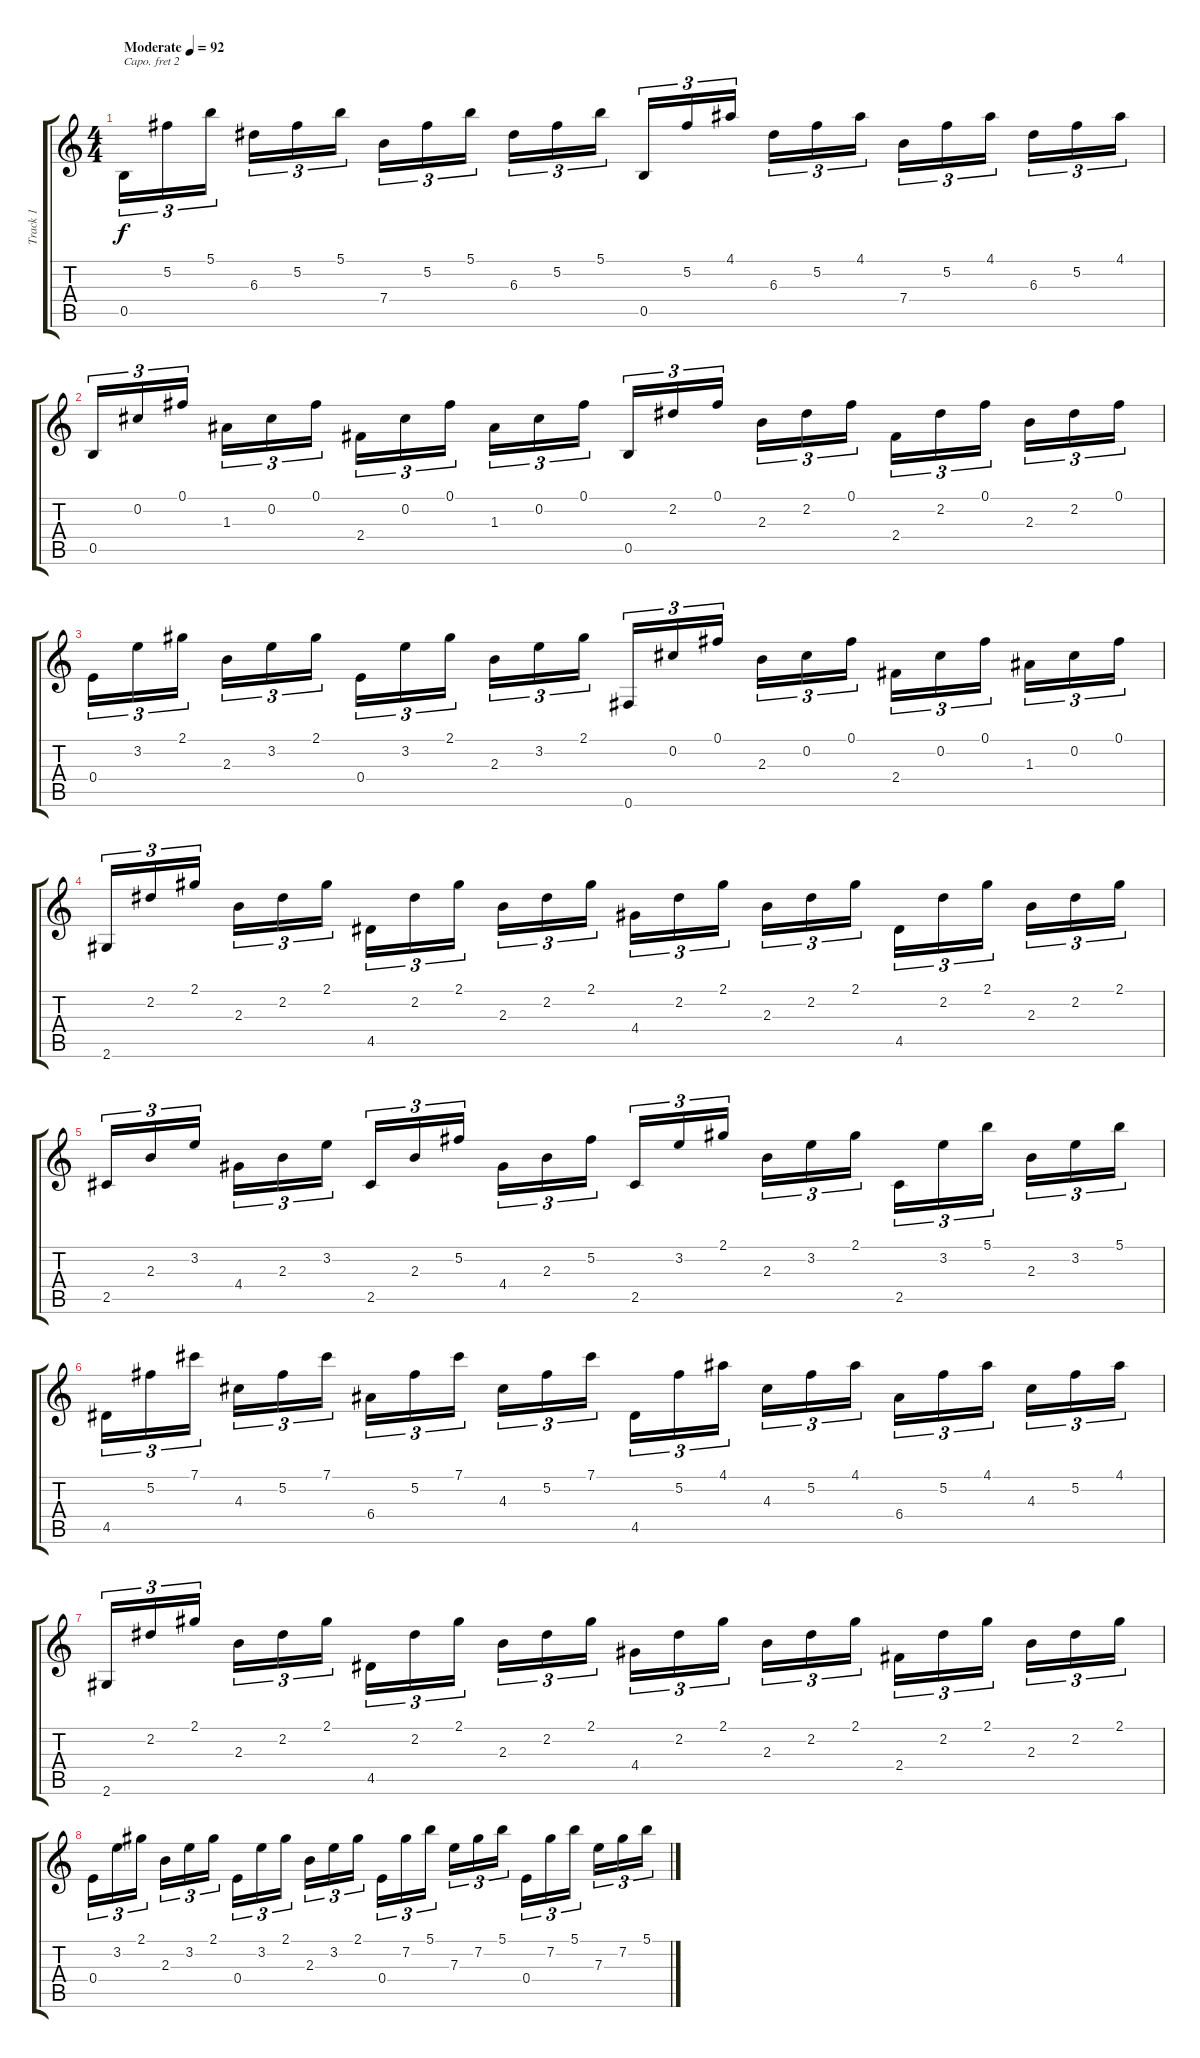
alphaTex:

\track ("Track 1" "Track 1") {instrument acousticguitarsteel}
\staff {score tabs}
\capo 2
\tuning (E4 B3 G3 D3 A2 E2) {hide}
\ts (4 4)
\tempo (92 "Moderate")
\clef g2
\ks c
0.5.16{tu (3 2) dy f instrument acousticguitarsteel} 5.2.16{tu (3 2)} 5.1.16{tu (3 2) beam splitsecondary} 6.3.16{tu (3 2)} 5.2.16{tu (3 2)} 5.1.16{tu (3 2)} 7.4.16{tu (3 2)} 5.2.16{tu (3 2)} 5.1.16{tu (3 2) beam splitsecondary} 6.3.16{tu (3 2)} 5.2.16{tu (3 2)} 5.1.16{tu (3 2)} 0.5.16{tu (3 2)} 5.2.16{tu (3 2)} 4.1.16{tu (3 2) beam splitsecondary} 6.3.16{tu (3 2)} 5.2.16{tu (3 2)} 4.1.16{tu (3 2)} 7.4.16{tu (3 2)} 5.2.16{tu (3 2)} 4.1.16{tu (3 2) beam splitsecondary} 6.3.16{tu (3 2)} 5.2.16{tu (3 2)} 4.1.16{tu (3 2)} |
0.5.16{tu (3 2)} 0.2.16{tu (3 2)} 0.1.16{tu (3 2) beam splitsecondary} 1.3.16{tu (3 2)} 0.2.16{tu (3 2)} 0.1.16{tu (3 2)} 2.4.16{tu (3 2)} 0.2.16{tu (3 2)} 0.1.16{tu (3 2) beam splitsecondary} 1.3.16{tu (3 2)} 0.2.16{tu (3 2)} 0.1.16{tu (3 2)} 0.5.16{tu (3 2)} 2.2.16{tu (3 2)} 0.1.16{tu (3 2) beam splitsecondary} 2.3.16{tu (3 2)} 2.2.16{tu (3 2)} 0.1.16{tu (3 2)} 2.4.16{tu (3 2)} 2.2.16{tu (3 2)} 0.1.16{tu (3 2) beam splitsecondary} 2.3.16{tu (3 2)} 2.2.16{tu (3 2)} 0.1.16{tu (3 2)} |
0.4.16{tu (3 2)} 3.2.16{tu (3 2)} 2.1.16{tu (3 2) beam splitsecondary} 2.3.16{tu (3 2)} 3.2.16{tu (3 2)} 2.1.16{tu (3 2)} 0.4.16{tu (3 2)} 3.2.16{tu (3 2)} 2.1.16{tu (3 2) beam splitsecondary} 2.3.16{tu (3 2)} 3.2.16{tu (3 2)} 2.1.16{tu (3 2)} 0.6.16{tu (3 2)} 0.2.16{tu (3 2)} 0.1.16{tu (3 2) beam splitsecondary} 2.3.16{tu (3 2)} 0.2.16{tu (3 2)} 0.1.16{tu (3 2)} 2.4.16{tu (3 2)} 0.2.16{tu (3 2)} 0.1.16{tu (3 2) beam splitsecondary} 1.3.16{tu (3 2)} 0.2.16{tu (3 2)} 0.1.16{tu (3 2)} |
2.6.16{tu (3 2)} 2.2.16{tu (3 2)} 2.1.16{tu (3 2) beam splitsecondary} 2.3.16{tu (3 2)} 2.2.16{tu (3 2)} 2.1.16{tu (3 2)} 4.5.16{tu (3 2)} 2.2.16{tu (3 2)} 2.1.16{tu (3 2) beam splitsecondary} 2.3.16{tu (3 2)} 2.2.16{tu (3 2)} 2.1.16{tu (3 2)} 4.4.16{tu (3 2)} 2.2.16{tu (3 2)} 2.1.16{tu (3 2) beam splitsecondary} 2.3.16{tu (3 2)} 2.2.16{tu (3 2)} 2.1.16{tu (3 2)} 4.5.16{tu (3 2)} 2.2.16{tu (3 2)} 2.1.16{tu (3 2) beam splitsecondary} 2.3.16{tu (3 2)} 2.2.16{tu (3 2)} 2.1.16{tu (3 2)} |
2.5.16{tu (3 2)} 2.3.16{tu (3 2)} 3.2.16{tu (3 2) beam splitsecondary} 4.4.16{tu (3 2)} 2.3.16{tu (3 2)} 3.2.16{tu (3 2)} 2.5.16{tu (3 2)} 2.3.16{tu (3 2)} 5.2.16{tu (3 2) beam splitsecondary} 4.4.16{tu (3 2)} 2.3.16{tu (3 2)} 5.2.16{tu (3 2)} 2.5.16{tu (3 2)} 3.2.16{tu (3 2)} 2.1.16{tu (3 2) beam splitsecondary} 2.3.16{tu (3 2)} 3.2.16{tu (3 2)} 2.1.16{tu (3 2)} 2.5.16{tu (3 2)} 3.2.16{tu (3 2)} 5.1.16{tu (3 2) beam splitsecondary} 2.3.16{tu (3 2)} 3.2.16{tu (3 2)} 5.1.16{tu (3 2)} |
4.5.16{tu (3 2)} 5.2.16{tu (3 2)} 7.1.16{tu (3 2) beam splitsecondary} 4.3.16{tu (3 2)} 5.2.16{tu (3 2)} 7.1.16{tu (3 2)} 6.4.16{tu (3 2)} 5.2.16{tu (3 2)} 7.1.16{tu (3 2) beam splitsecondary} 4.3.16{tu (3 2)} 5.2.16{tu (3 2)} 7.1.16{tu (3 2)} 4.5.16{tu (3 2)} 5.2.16{tu (3 2)} 4.1.16{tu (3 2) beam splitsecondary} 4.3.16{tu (3 2)} 5.2.16{tu (3 2)} 4.1.16{tu (3 2)} 6.4.16{tu (3 2)} 5.2.16{tu (3 2)} 4.1.16{tu (3 2) beam splitsecondary} 4.3.16{tu (3 2)} 5.2.16{tu (3 2)} 4.1.16{tu (3 2)} |
2.6.16{tu (3 2)} 2.2.16{tu (3 2)} 2.1.16{tu (3 2) beam splitsecondary} 2.3.16{tu (3 2)} 2.2.16{tu (3 2)} 2.1.16{tu (3 2)} 4.5.16{tu (3 2)} 2.2.16{tu (3 2)} 2.1.16{tu (3 2) beam splitsecondary} 2.3.16{tu (3 2)} 2.2.16{tu (3 2)} 2.1.16{tu (3 2)} 4.4.16{tu (3 2)} 2.2.16{tu (3 2)} 2.1.16{tu (3 2) beam splitsecondary} 2.3.16{tu (3 2)} 2.2.16{tu (3 2)} 2.1.16{tu (3 2)} 2.4.16{tu (3 2)} 2.2.16{tu (3 2)} 2.1.16{tu (3 2) beam splitsecondary} 2.3.16{tu (3 2)} 2.2.16{tu (3 2)} 2.1.16{tu (3 2)} |
0.4.16{tu (3 2)} 3.2.16{tu (3 2)} 2.1.16{tu (3 2) beam splitsecondary} 2.3.16{tu (3 2)} 3.2.16{tu (3 2)} 2.1.16{tu (3 2)} 0.4.16{tu (3 2)} 3.2.16{tu (3 2)} 2.1.16{tu (3 2) beam splitsecondary} 2.3.16{tu (3 2)} 3.2.16{tu (3 2)} 2.1.16{tu (3 2)} 0.4.16{tu (3 2)} 7.2.16{tu (3 2)} 5.1.16{tu (3 2) beam splitsecondary} 7.3.16{tu (3 2)} 7.2.16{tu (3 2)} 5.1.16{tu (3 2)} 0.4.16{tu (3 2)} 7.2.16{tu (3 2)} 5.1.16{tu (3 2) beam splitsecondary} 7.3.16{tu (3 2)} 7.2.16{tu (3 2)} 5.1.16{tu (3 2)}
